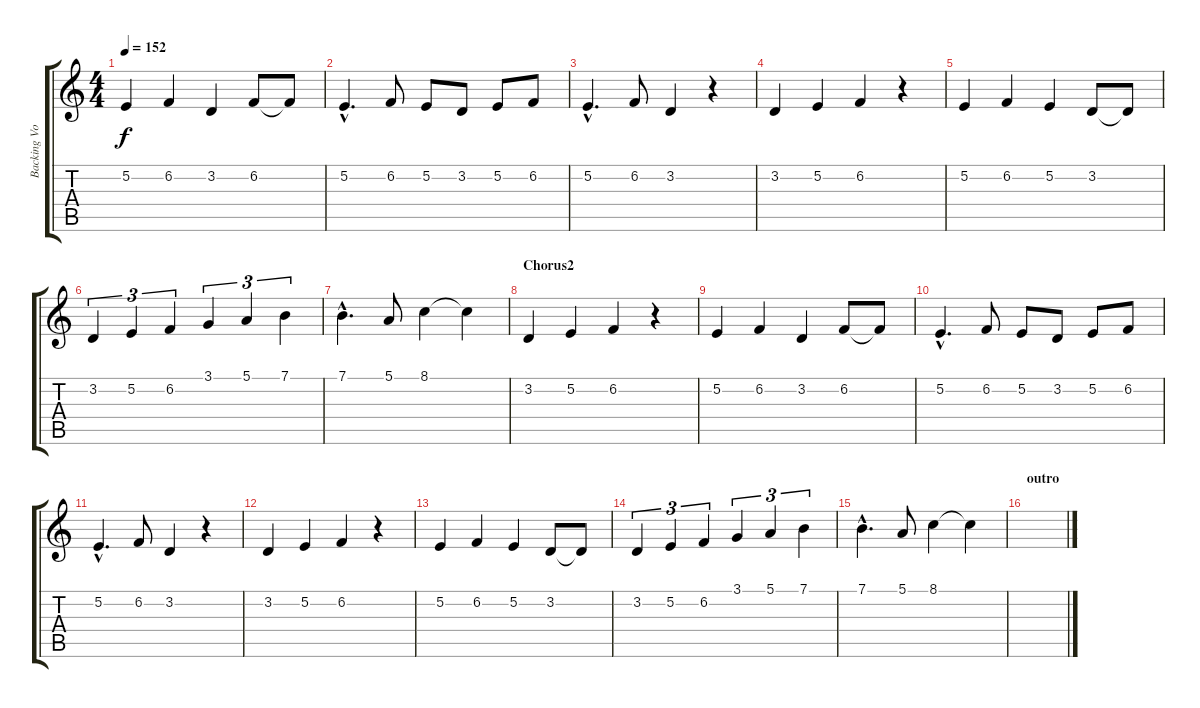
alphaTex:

\track ("Backing Vocals" "Backing Vo") {instrument choiraahs}
\staff {score tabs}
\tuning (E4 B3 G3 D3 A2 E2) {hide}
\ts (4 4)
\tempo 152
\clef g2
\ks c
5.2.4{dy f} 6.2.4 3.2.4 6.2.8 6.2{t}.8 |
5.2{hac}.4{d} 6.2.8 5.2.8 3.2.8 5.2.8 6.2.8 |
5.2{hac}.4{d} 6.2.8 3.2.4 r.4 |
3.2.4 5.2.4 6.2.4 r.4 |
5.2.4 6.2.4 5.2.4 3.2.8 3.2{t}.8 |
3.2.4{tu (3 2)} 5.2.4{tu (3 2)} 6.2.4{tu (3 2)} 3.1.4{tu (3 2)} 5.1.4{tu (3 2)} 7.1.4{tu (3 2)} |
7.1{hac}.4{d} 5.1.8 8.1.4 8.1{t}.4 |
\section ("" "Chorus2")
3.2.4 5.2.4 6.2.4 r.4 |
5.2.4 6.2.4 3.2.4 6.2.8 6.2{t}.8 |
5.2{hac}.4{d} 6.2.8 5.2.8 3.2.8 5.2.8 6.2.8 |
5.2{hac}.4{d} 6.2.8 3.2.4 r.4 |
3.2.4 5.2.4 6.2.4 r.4 |
5.2.4 6.2.4 5.2.4 3.2.8 3.2{t}.8 |
3.2.4{tu (3 2)} 5.2.4{tu (3 2)} 6.2.4{tu (3 2)} 3.1.4{tu (3 2)} 5.1.4{tu (3 2)} 7.1.4{tu (3 2)} |
7.1{hac}.4{d} 5.1.8 8.1.4 8.1{t}.4 |
\section ("" "outro")
